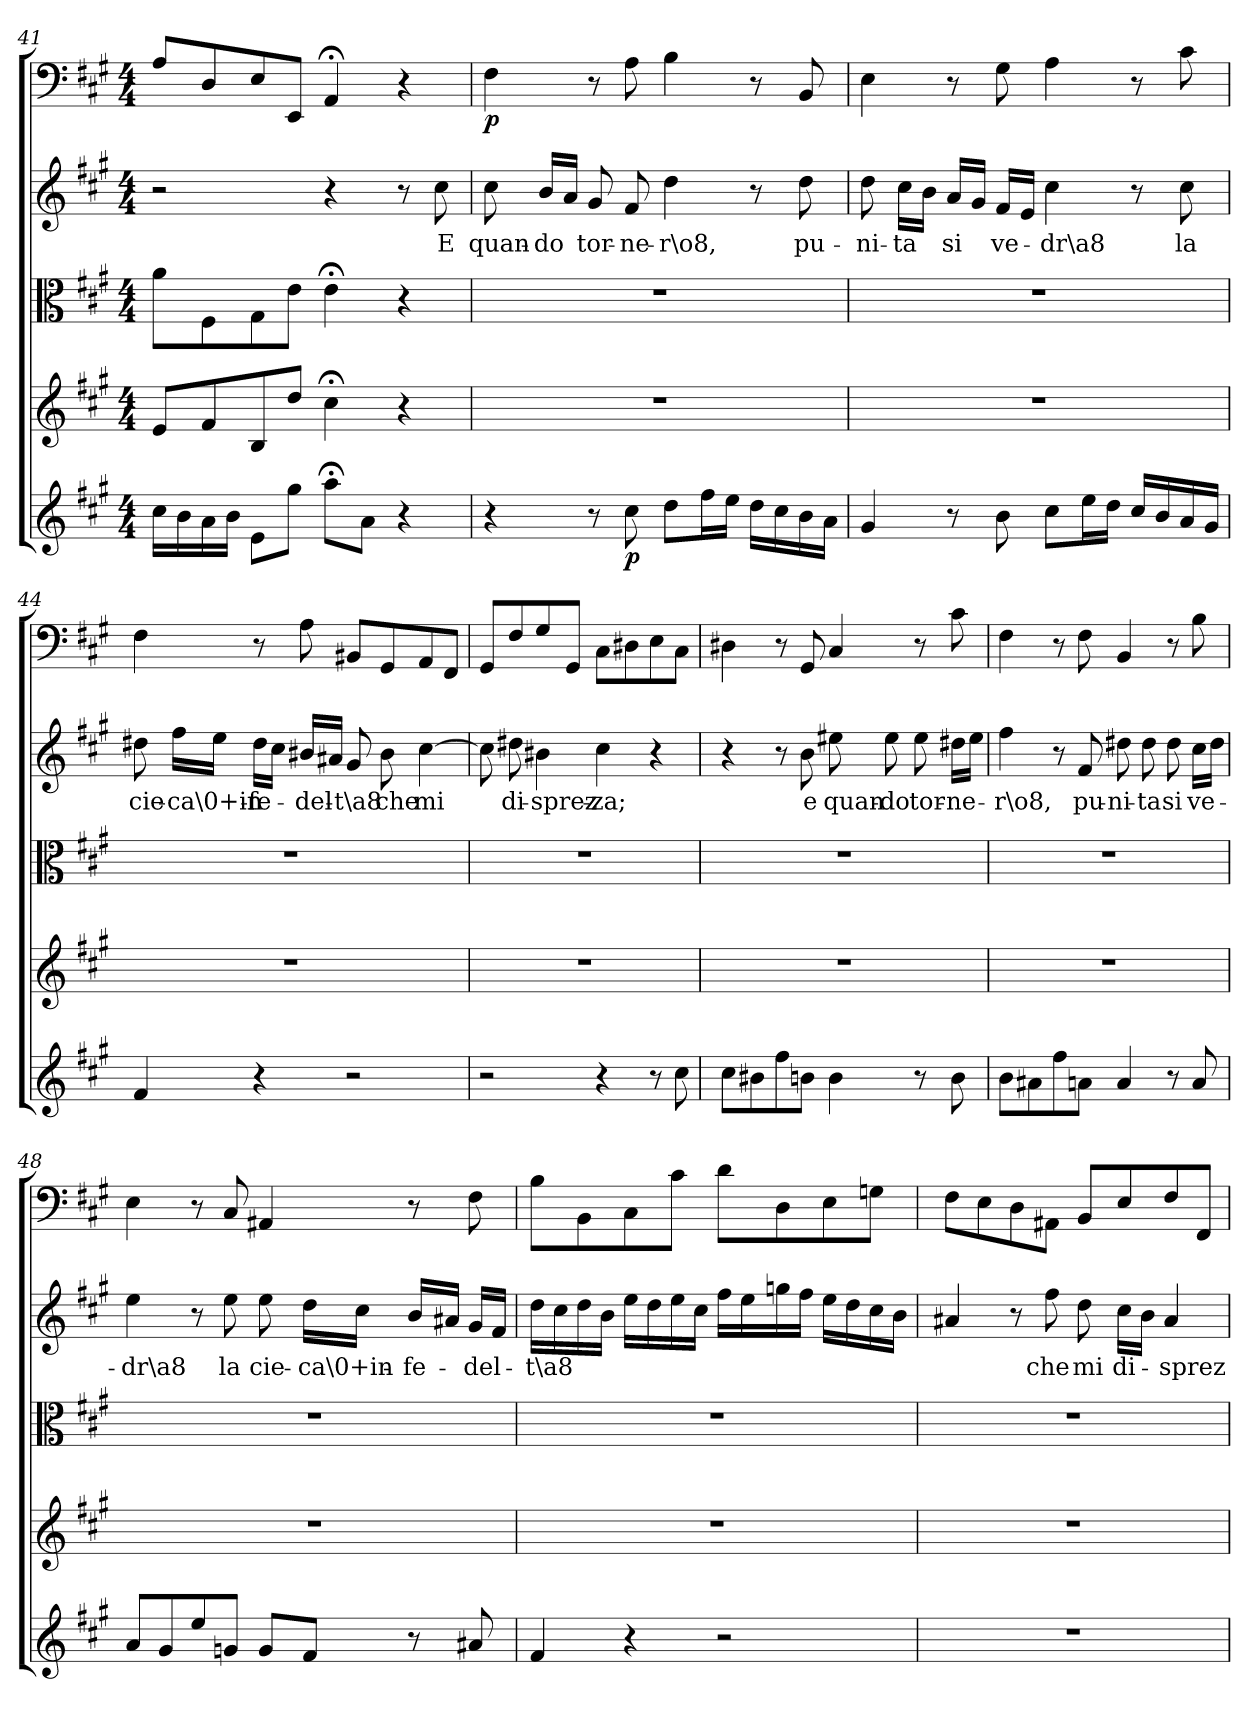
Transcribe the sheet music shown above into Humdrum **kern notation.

**kern	**dynam	**kern	**kern	**kern	**text	**kern	**dynam
*part5	*part5	*part4	*part3	*part2	*part2	*part1	*part1
*staff5	*staff5	*staff4	*staff3	*staff2	*staff2	*staff1	*staff1
*clefG2	*	*clefG2	*clefC3	*clefG2	*	*clefF4	*
*k[f#c#g#]	*	*k[f#c#g#]	*k[f#c#g#]	*k[f#c#g#]	*	*k[f#c#g#]	*
*A:	*	*A:	*A:	*A:	*	*A:	*
*M4/4	*	*M4/4	*M4/4	*M4/4	*	*M4/4	*
=41	=41	=41	=41	=41	=41	=41	=41
16cc#\LL	.	8e/L	8a\L	2r	.	8A/L	.
16b\	.	.	.	.	.	.	.
16a\	.	8f#/	8F#\	.	.	8D/	.
16b\JJ	.	.	.	.	.	.	.
8e\L	.	8B/	8G#\	.	.	8E/	.
8gg#\J	.	8dd/J	8e\J	.	.	8EE/J	.
8aa;<\L	.	4cc#;<\	4e;<\	4r	.	4AA;</	.
8a\J	.	.	.	.	.	.	.
4r	.	4r	4r	8r	.	4r	.
.	.	.	.	8cc#\	E	.	.
=42	=42	=42	=42	=42	=42	=42	=42
4r	.	1r	1r	8cc#\	quan-	4F#\	p
.	.	.	.	16b/LL	-do	.	.
.	.	.	.	16a/JJ	.	.	.
8r	.	.	.	8g#/	tor-	8r	.
8cc#\	p	.	.	8f#/	-ne-	8A\	.
8dd\L	.	.	.	4dd\	-r\o8,	4B\	.
16ff#\L	.	.	.	.	.	.	.
16ee\JJ	.	.	.	.	.	.	.
16dd\LL	.	.	.	8r	.	8r	.
16cc#\	.	.	.	.	.	.	.
16b\	.	.	.	8dd\	pu-	8BB/	.
16a\JJ	.	.	.	.	.	.	.
=43	=43	=43	=43	=43	=43	=43	=43
4g#/	.	1r	1r	8dd\	-ni-	4E\	.
.	.	.	.	16cc#\LL	-ta	.	.
.	.	.	.	16b\JJ	.	.	.
8r	.	.	.	16a/LL	si	8r	.
.	.	.	.	16g#/JJ	.	.	.
8b\	.	.	.	16f#/LL	ve-	8G#\	.
.	.	.	.	16e/JJ	.	.	.
8cc#\L	.	.	.	4cc#\	-dr\a8	4A\	.
16ee\L	.	.	.	.	.	.	.
16dd\JJ	.	.	.	.	.	.	.
16cc#/LL	.	.	.	8r	.	8r	.
16b/	.	.	.	.	.	.	.
16a/	.	.	.	8cc#\	la	8c#\	.
16g#/JJ	.	.	.	.	.	.	.
=44	=44	=44	=44	=44	=44	=44	=44
4f#/	.	1r	1r	8dd#X\	cie-	4F#\	.
.	.	.	.	16ff#\LL	-ca\0+in-	.	.
.	.	.	.	16ee\JJ	.	.	.
4r	.	.	.	16dd#\LL	-fe-	8r	.
.	.	.	.	16cc#\JJ	.	.	.
.	.	.	.	16b#X/LL	-del-	8A\	.
.	.	.	.	16a#X/JJ	.	.	.
2r	.	.	.	8g#/	-t\a8	8BB#X/L	.
.	.	.	.	8b#\	che	8GG#/	.
.	.	.	.	[4cc#\	mi	8AA/	.
.	.	.	.	.	.	8FF#/J	.
=45	=45	=45	=45	=45	=45	=45	=45
2r	.	1r	1r	8cc#\]	.	8GG#/L	.
.	.	.	.	8dd#X\	di-	8F#/	.
.	.	.	.	4b#X\	-sprez-	8G#/	.
.	.	.	.	.	.	8GG#/J	.
4r	.	.	.	4cc#\	-za;	8C#\L	.
.	.	.	.	.	.	8D#X\	.
8r	.	.	.	4r	.	8E\	.
8cc#\	.	.	.	.	.	8C#\J	.
=46	=46	=46	=46	=46	=46	=46	=46
8cc#\L	.	1r	1r	4r	.	4D#X\	.
8b#X\	.	.	.	.	.	.	.
8ff#\	.	.	.	8r	.	8r	.
8bn\J	.	.	.	8b\	e	8GG#/	.
4b\	.	.	.	8ee#X\	quan-	4C#/	.
.	.	.	.	8ee#\	-do	.	.
8r	.	.	.	8ee#\	tor-	8r	.
8b\	.	.	.	16dd#X\LL	-ne-	8c#\	.
.	.	.	.	16ee#\JJ	.	.	.
=47	=47	=47	=47	=47	=47	=47	=47
8b\L	.	1r	1r	4ff#\	-r\o8,	4F#\	.
8a#X\	.	.	.	.	.	.	.
8ff#\	.	.	.	8r	.	8r	.
8an\J	.	.	.	8f#/	pu-	8F#\	.
4a/	.	.	.	8dd#X\	-ni-	4BB/	.
.	.	.	.	8dd#\	-ta	.	.
8r	.	.	.	8dd#\	si	8r	.
8a/	.	.	.	16cc#\LL	ve-	8B\	.
.	.	.	.	16dd#\JJ	.	.	.
=48	=48	=48	=48	=48	=48	=48	=48
8a/L	.	1r	1r	4ee\	-dr\a8	4E\	.
8g#/	.	.	.	.	.	.	.
8ee/	.	.	.	8r	.	8r	.
8gn/J	.	.	.	8ee\	la	8C#/	.
8g/L	.	.	.	8ee\	cie-	4AA#X/	.
8f#/J	.	.	.	16dd\LL	-ca\0+in-	.	.
.	.	.	.	16cc#\JJ	.	.	.
8r	.	.	.	16b/LL	-fe-	8r	.
.	.	.	.	16a#X/JJ	.	.	.
8a#X/	.	.	.	16g#/LL	-del-	8F#\	.
.	.	.	.	16f#/JJ	.	.	.
=49	=49	=49	=49	=49	=49	=49	=49
4f#/	.	1r	1r	16dd\LL	-t\a8	8B\L	.
.	.	.	.	16cc#\	.	.	.
.	.	.	.	16dd\	.	8BB\	.
.	.	.	.	16b\JJ	.	.	.
4r	.	.	.	16ee\LL	.	8C#\	.
.	.	.	.	16dd\	.	.	.
.	.	.	.	16ee\	.	8c#\J	.
.	.	.	.	16cc#\JJ	.	.	.
2r	.	.	.	16ff#\LL	.	8d\L	.
.	.	.	.	16ee\	.	.	.
.	.	.	.	16ggn\	.	8D\	.
.	.	.	.	16ff#\JJ	.	.	.
.	.	.	.	16ee\LL	.	8E\	.
.	.	.	.	16dd\	.	.	.
.	.	.	.	16cc#\	.	8Gn\J	.
.	.	.	.	16b\JJ	.	.	.
=50	=50	=50	=50	=50	=50	=50	=50
1r	.	1r	1r	4a#X/	.	8F#\L	.
.	.	.	.	.	.	8E\	.
.	.	.	.	8r	.	8D\	.
.	.	.	.	8ff#\	che	8AA#X\J	.
.	.	.	.	8dd\	mi	8BB/L	.
.	.	.	.	16cc#\LL	di-	8E/	.
.	.	.	.	16b\JJ	.	.	.
.	.	.	.	4a#/	-sprez-	8F#/	.
.	.	.	.	.	.	8FF#/J	.
=	=	=	=	=	=	=	=
*-	*-	*-	*-	*-	*-	*-	*-
